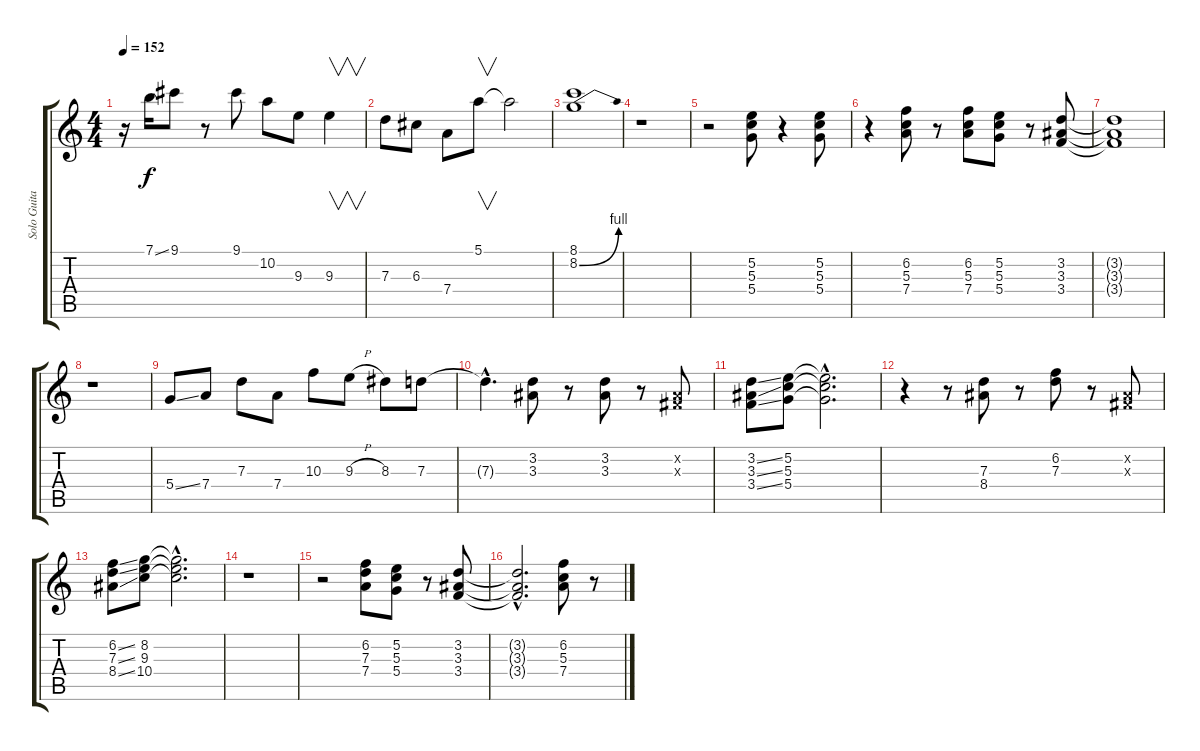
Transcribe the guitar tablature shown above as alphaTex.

\track ("Solo Guitar" "Solo Guita") {instrument electricguitarclean}
\staff {score tabs}
\tuning (E4 B3 G3 D3 A2 E2) {hide}
\ts (4 4)
\tempo 152
\clef g2
\ks c
r.16{dy f} 7.1{ss}.16 9.1.8 r.8 9.1.8 10.2.8 9.3.8 9.3.4{v} |
7.3.8 6.3.8 7.4.8 5.1.8{v} 5.1{t}.2 |
(8.1 8.2{be (bend 0 0 60 4)}).1 |
r.1 |
r.2 (5.2 5.3 5.4).8 r.4 (5.2 5.3 5.4).8 |
r.4 (6.2 5.3 7.4).8 r.8 (6.2 5.3 7.4).8 (5.2 5.3 5.4).8 r.8 (3.2 3.3 3.4).8 |
(3.2{t} 3.3{t} 3.4{t}).1 |
r.1 |
5.4{ss}.8 7.4.8 7.3.8 7.4.8 10.3.8 9.3{h}.8 8.3.8 7.3.8 |
7.3{hac t}.4{d} (3.2 3.3).8 r.8 (3.2 3.3).8 r.8 (-1.2{x} -1.3{x}).8 |
(3.2{ss} 3.3{ss} 3.4{ss}).8 (5.2 5.3 5.4).8 (5.2{hac t} 5.3{hac t} 5.4{hac t}).2{d} |
r.4 r.8 (7.3 8.4).8 r.8 (6.2 7.3).8 r.8 (-1.2{x} -1.3{x}).8 |
(6.2{ss} 7.3{ss} 8.4{ss}).8 (8.2 9.3 10.4).8 (8.2{hac t} 9.3{hac t} 10.4{hac t}).2{d} |
r.1 |
r.2 (6.2 7.3 7.4).8 (5.2 5.3 5.4).8 r.8 (3.2 3.3 3.4).8 |
(3.2{hac t} 3.3{hac t} 3.4{hac t}).2{d} (6.2 5.3 7.4).8 r.8
